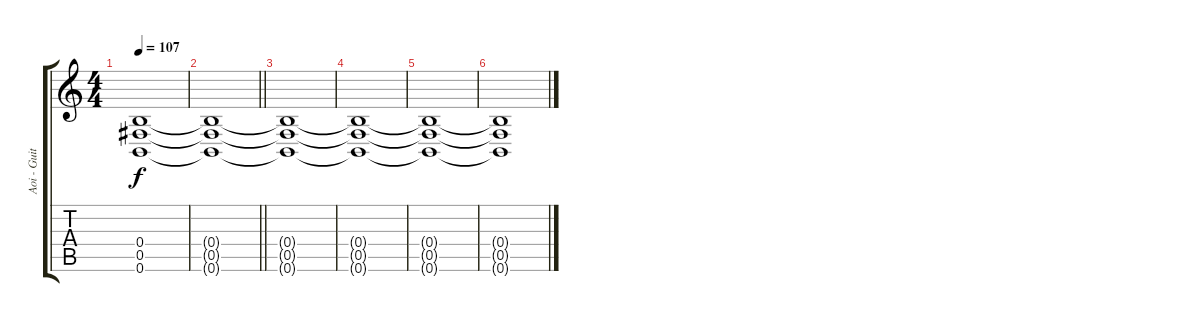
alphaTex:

\track ("Aoi - Guitar 2" "Aoi - Guit") {instrument distortionguitar}
\staff {score tabs}
\tuning (Db4 Ab3 E3 B2 Gb2 B1) {hide}
\ts (4 4)
\tempo 107
\clef g2
\ks c
(0.4{t} 0.5{t} 0.6{t}).1{dy f} |
\barLineRight lightlight
(0.4{t} 0.5{t} 0.6{t}).1 |
(0.4{t} 0.5{t} 0.6{t}).1 |
(0.4{t} 0.5{t} 0.6{t}).1 |
(0.4{t} 0.5{t} 0.6{t}).1 |
(0.4{t} 0.5{t} 0.6{t}).1
